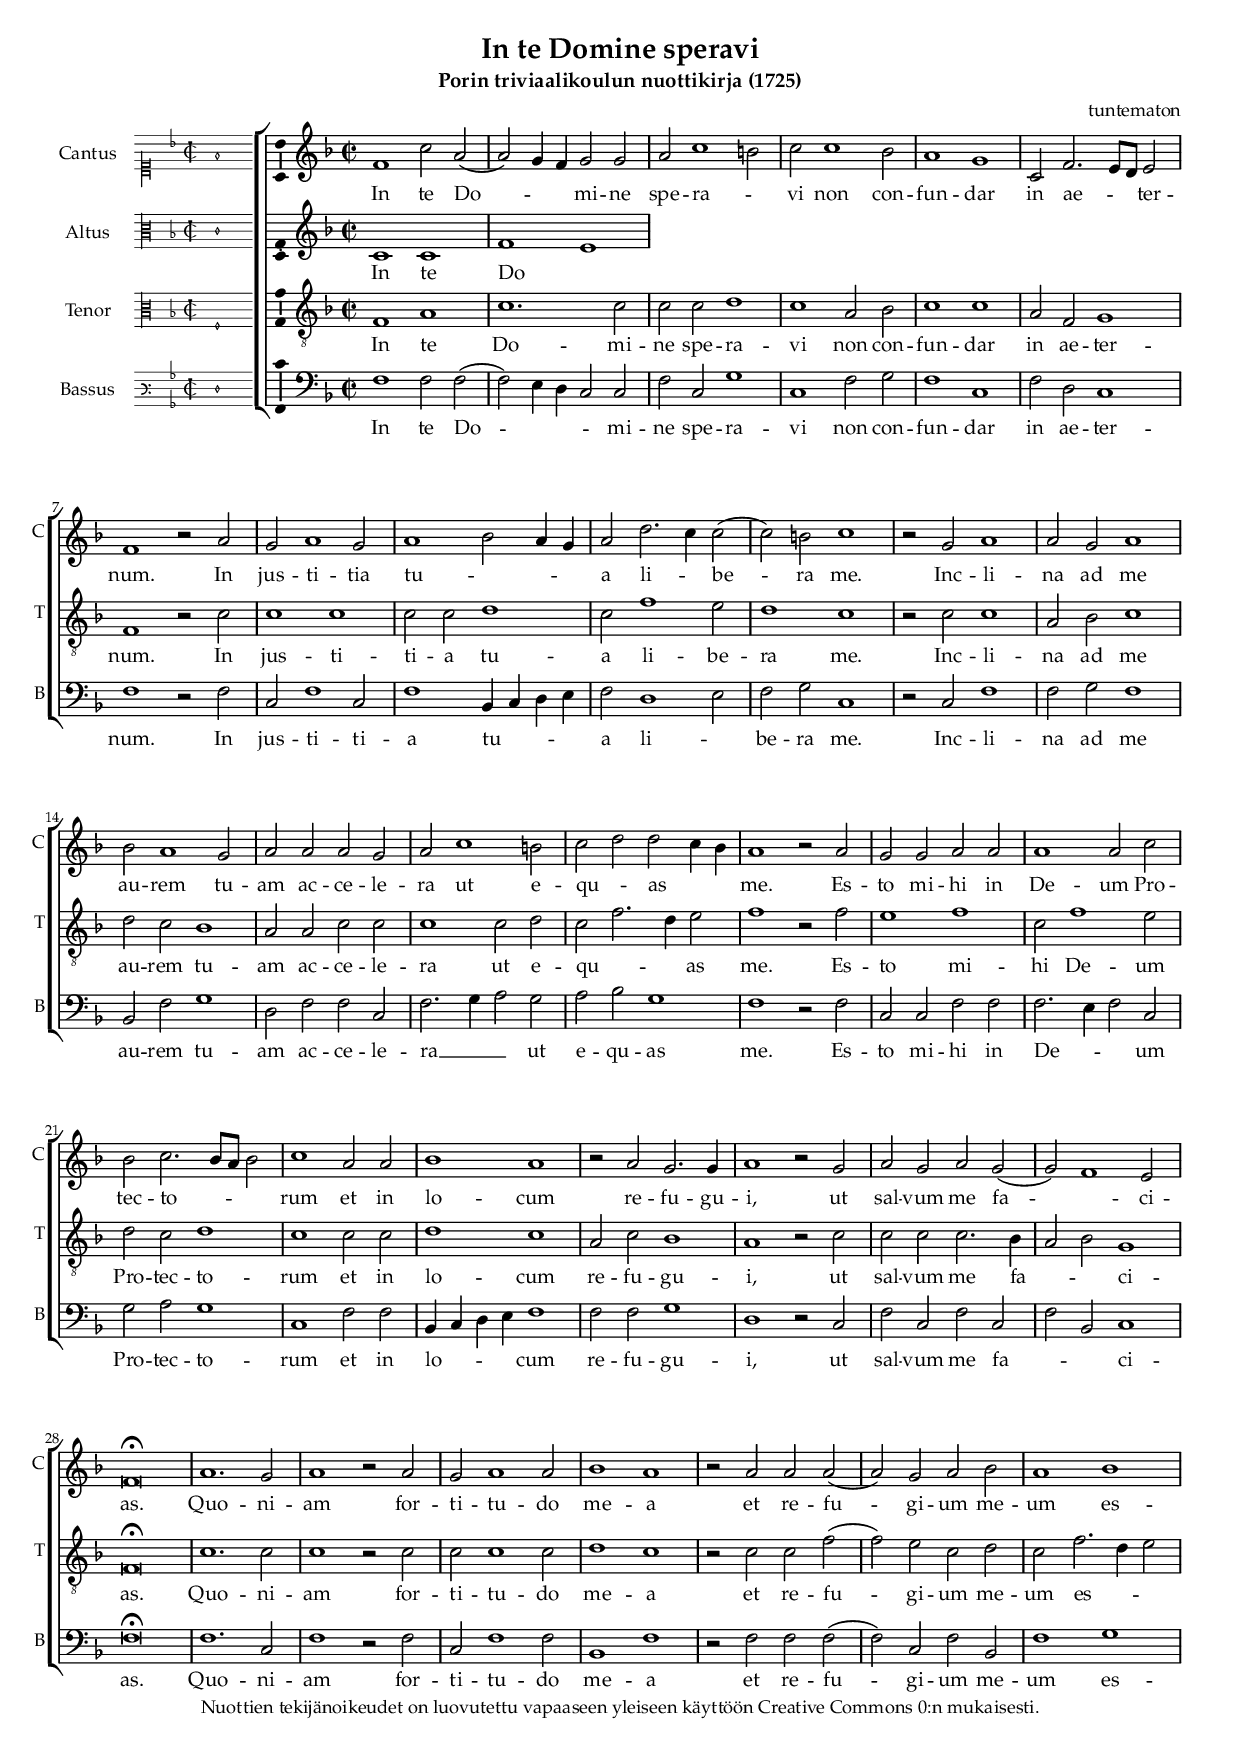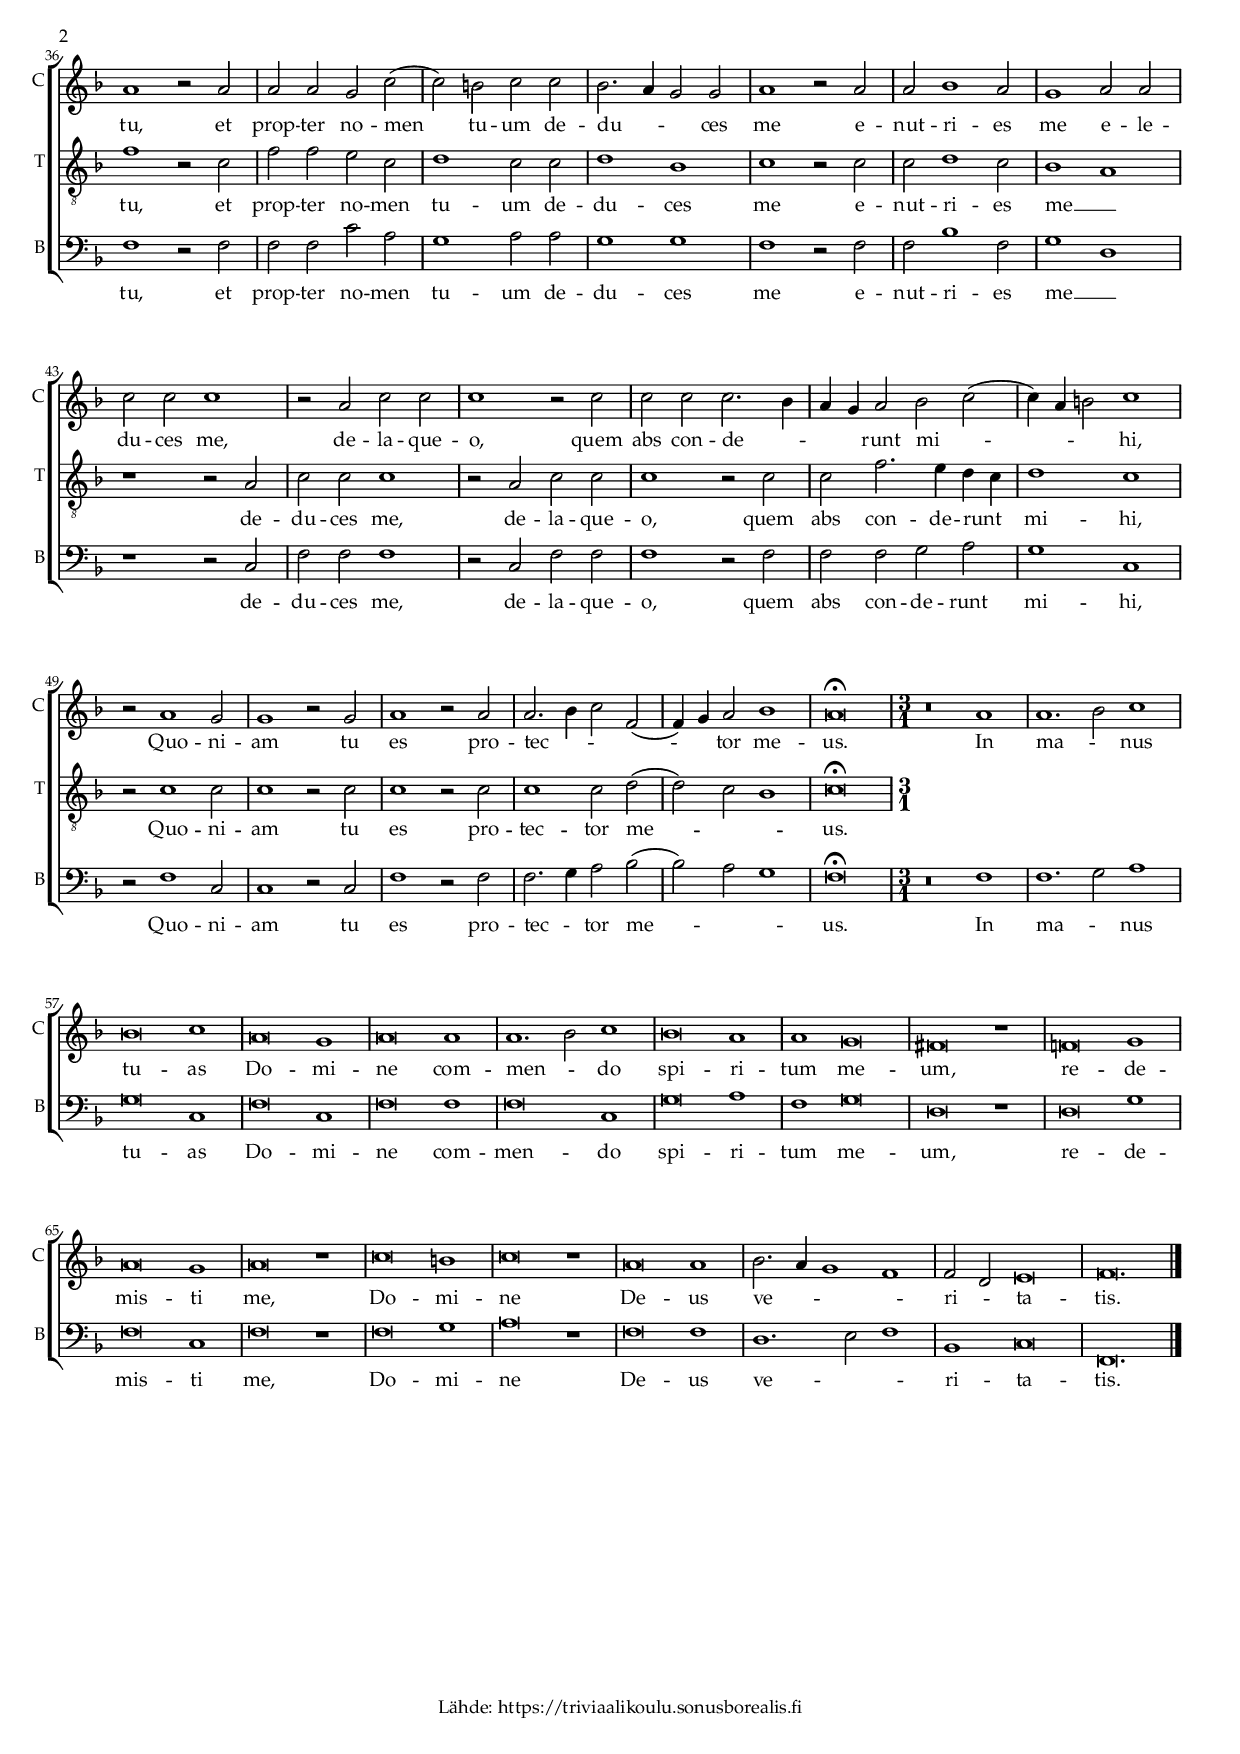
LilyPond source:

\version "2.20.0"
\include "suomi.ly"

#(set-global-staff-size 16)

global = {
%  \numericTimeSignature
  \time 2/2
  \set Timing.measureLength = #(ly:make-moment 4/2)
%  \autoBeamOff
  \key f \major
  \set Staff.midiInstrument = #"voice oohs"
}


SopranoMusic = \relative c' {
	\set Staff.instrumentName = #"Cantus"
	\set Staff.shortInstrumentName = "C"

	\incipit { \clef "mensural-c1" \key f \major \time 2/2 f'1 }

	f1 c'2 a( | a) g4 f g2 g | a c1 h2 |
	c2 c1 b2 | a1 g | c,2 f2. e8 d e2 |
	f1 r2 a | g a1 g2 | a1 b2 a4 g | a2 d2. c4 c2( |
% p2
	c) h c1 | r2 g a1 | a2 g a1 | b2 a1 g2 |
	a a a g | a c1 h2 | c d d c4 b | a1 r2 a |
	g g a a | a1 a2 c | b c2. b8 a b2 | c1 a2 a |
% p3
	b1 a | r2 a g2. g4 | a1 r2 g | a g a g( | 
	g) f1 e2 | f\breve\fermata |
	a1. g2 | a1 r2 a | g a1 a2 |
	b1 a | r2 a a a( | a) g a b | a1 b |
% p4
	a1 r2 a | a a g c( | c) h c c b2. a4 g2 g |
	a1 r2 a2 | a b1 a2 | g1 a2 a | c c c1 |
	r2 a c c | c1 r2 c | c c c2. b4 | a g a2 b c ( |
% p5
	c4) a h2 c1 | r2 a1 g2 | g1 r2 g2 | a1 r2 a |
	a2. b4 c2 f,( | f4) g a2 b1 | a\breve\fermata |
	\time 3/1
	r\breve a1 | a1. b2 c1 | b\breve c1 |
	a\breve g1 | a\breve a1 | a1. b2 c1 |
% p6
	b\breve a1 | a g\breve | fis\breve r1 | 
	f!\breve g1 | a\breve g1 | a\breve r1 |
	c\breve h1 | c\breve r1 | a\breve a1 | b2. a4 g1 f |
	f2 d e\breve | f\breve. \bar "|."
}

stanzaOneLyrics = \lyricmode {
	In te Do -- _ _ mi -- ne spe -- ra -- _ vi
	non con -- fun -- dar in ae -- _ _ ter -- num.
	In jus -- ti -- tia tu -- _ _ _ a li -- _ be -- ra me.
	Inc -- li -- na ad me au -- rem tu -- am ac -- ce -- le -- ra
	ut e -- qu -- _ as _ _ me. Es -- to mi -- hi in De -- um
	Pro -- tec -- to -- _ _ _ rum et in lo -- cum 
	re -- fu -- gu -- i, 
	ut sal -- vum me fa -- _ ci -- as.

	Quo -- ni -- am for -- ti -- tu -- do me -- a
	et re -- fu -- gi -- um me -- um es -- tu,
	et prop -- ter no -- men tu -- um
	de -- du -- _ _ ces me 
	e -- nut -- ri -- es me e -- le -- du -- ces me,
	de -- la -- que -- o, quem abs con -- de -- _ _ _ runt
	mi -- _ _ _ hi,
	Quo -- ni -- am tu es pro -- tec -- _ _ _ _ tor me -- us.

	In ma -- _ nus tu -- as Do -- mi -- ne 
	com -- men -- _ do spi -- ri -- tum me -- um,
	re -- de -- mis -- ti me,
	Do -- mi -- ne De -- us ve -- _ _ _ ri -- _ ta -- tis.
}

AltoMusic = \relative c' {
	\set Staff.instrumentName = #"Altus"
	\set Staff.shortInstrumentName = "A"

	\incipit { \clef "mensural-c3" \key f \major \time 2/2 c'1 }

	c1 c | f e |
%  \time 4/2
%  \once \override Staff.TimeSignature.break-visibility = ##(#t #f #t)
%  d\breve\fermata
}

TenoreMusic = \relative c {
	\set Staff.instrumentName = #"Tenor"
	\set Staff.shortInstrumentName = "T"

	\incipit { \clef "mensural-c3" \key f \major \time 2/2 f1 }

	\clef "treble_8"
	f1 a | c1. c2 | c c d1 |
	c a2 b | c1 c | a2 f g1 |
	f r2 c' | c1 c | c2 c d1 | c2 f1 e2 |
% p2
	d1 c | r2 c c1 | a2 b c1 | d2 c b1 |
	a2 a c c | c1 c2 d | c f2. d4 e2 | f1 r2 f |
	e1 f | c2 f1 e2 | d c d1 | c c2 c |
% p3
	d1 c | a2 c b1 | a r2 c | c c c2. b4 |
	a2 b g1 | f\breve\fermata |
	c'1. c2 | c1 r2 c | c c1 c2 |
	d1 c | r2 c c f( | f) e c d | c f2. d4 e2 |
% p4
	f1 r2 c | f f e c | d1 c2 c | d1 b |
	c r2 c | c d1 c2 | b1 a | r1 r2 a |
	c c c1 | r2 a c c | c1 r2 c | c f2. e4 d c |
% p5
	d1 c | r2 c1 c2 | c1 r2 c | c1 r2 c |
	c1 c2 d( | d) c b1 | c\breve\fermata |

}

stanzaOneLyricsTenor = \lyricmode {
	In te Do -- mi -- ne spe -- ra -- vi
	non con -- fun -- dar in ae -- ter -- num.
	In jus -- ti -- ti -- a tu -- a li -- be -- ra me.
	Inc -- li -- na ad me au -- rem tu -- am ac -- ce -- le -- ra 
	ut e -- qu -- _ _ as me. Es -- to mi -- hi De -- um
	Pro -- tec -- to -- rum et in lo -- cum 
	re -- fu -- gu -- i, 
	ut sal -- vum me fa -- _ _ ci -- as.

	Quo -- ni -- am for -- ti -- tu -- do me -- a
	et re -- fu -- gi -- um me -- um es -- _ _ tu,
	et prop -- ter no -- men tu -- um
	de -- du -- ces me
	e -- nut -- ri -- es me __ _

	de -- du -- ces me,
	de -- la -- que -- o, 
	quem abs con -- de -- runt _
	mi -- hi,
	Quo -- ni -- am tu es pro -- tec -- tor me -- _ _ us.

	In ma -- _ nus tu -- as Do -- mi -- ne 
	com -- men -- do spi -- ri -- tum me -- um,
	re -- de -- mis -- ti me,
	Do -- mi -- ne De -- us ve -- _ _ ri -- ta -- tis.
}



BassMusic = \relative c {
	\set Staff.instrumentName = #"Bassus"
	\set Staff.shortInstrumentName = "B"

  \incipit {
    \clef "mensural-f"
    \set Staff.middleCClefPosition = #4
    \set Staff.middleCPosition = #4
    \set Staff.clefPosition = #0
    \override Staff.KeySignature.flat-positions = #'((-5 . 5))
    \key f \major
    \time 2/2
    f1
  }

	\clef bass
	f1 f2 f( | f) e4 d c2 c | f c g'1 |
	c, f2 g | f1 c | f2 d c1 |
	f1 r2 f | c f1 c2 | f1 b,4 c d e | f2 d1 e2 |
% p2
	f g c,1 | r2 c f1 | f2 g f1 | b,2 f' g1 |
	d2 f f c | f2. g4 a2 g | a b g1 | f r2 f |
	c c f f | f2. e4 f2 c | g' a g1 | c, f2 f |
% p3
	b,4 c d e f1 | f2 f g1 | d r2 c | f c f c |
	f b, c1 | f\breve\fermata |
	f1. c2 | f1 r2 f | c f1 f2 |
	b,1 f' | r2 f f f( | f) c f b, | f'1 g |
% p4
	f r2 f | f f c' a | g1 a2 a | g1 g |
	f r2 f | f b1 f2 | g1 d | r1 r2 c |
	f f f1 | r2 c  f f | f1 r2 f | f f g a |
% p5
	g1 c, | r2 f1 c2 | c1 r2 c | f1 r2 f |
	f2. g4 a2 b( | b) a g1 | f\breve\fermata |
	\time 3/1 r\breve f1 |
	f1. g2 a1 | g\breve c,1 | f\breve c1 | f\breve f1 | f\breve c1 |
% p6
	g'\breve a1 | f g\breve | d\breve r1 |
	d\breve g1 | f\breve c1 | f\breve r1 |
	f\breve g1 | a\breve r1 |
	f\breve f1 | d1. e2 f1 | b, c\breve |
	f,\breve. \bar "|."
}

stanzaOneLyricsBass = \lyricmode {
	In te Do -- _ _ _ mi -- ne spe -- ra -- vi
	non con -- fun -- dar in ae -- ter -- num.
	In jus -- ti -- ti -- a tu -- _ _ _ a li -- _ be -- ra me.
	Inc -- li -- na ad me au -- rem tu -- am ac -- ce -- le -- ra __ _ _
	ut e -- qu -- as me. Es -- to mi -- hi in De -- _ _ um
	Pro -- tec -- to -- rum et in lo -- _ _ _ cum 
	re -- fu -- gu -- i, 
	ut sal -- vum me fa -- _ _ ci -- as.

	Quo -- ni -- am for -- ti -- tu -- do me -- a
	et re -- fu -- gi -- um me -- um es -- tu,
	et prop -- ter no -- men tu -- um
	de -- du -- ces me
	e -- nut -- ri -- es me __ _

	de -- du -- ces me,
	de -- la -- que -- o, 
	quem abs con -- de -- runt
	mi -- hi,
	Quo -- ni -- am tu es pro -- tec -- _ tor me -- _ _ us.

	In ma -- _ nus tu -- as Do -- mi -- ne 
	com -- men -- do spi -- ri -- tum me -- um,
	re -- de -- mis -- ti me,
	Do -- mi -- ne De -- us ve -- _ _ ri -- ta -- tis.
}


\include "in-te-domine-speravi.header.ily"


\score {
  \new ChoirStaff <<
    \new Staff <<
      \new Voice = "Soprano" {
		    \global
        \SopranoMusic
      }
     \new Lyrics \lyricsto "Soprano" {
       \stanzaOneLyrics
     }
    >>
    \new Staff <<
      \new Voice = "Alto" {
        \global
        \AltoMusic
      }
     \new Lyrics \lyricsto "Alto" {
       \stanzaOneLyrics
     }
    >>
    \new Staff <<
      \new Voice = "Tenore" {
        \global
        \TenoreMusic
      }
      \new Lyrics \lyricsto "Tenore" {
       \stanzaOneLyricsTenor
      }
    >>
    \new Staff <<
      \new Voice = "Bass" {
        \global
        \BassMusic
      }
      \new Lyrics \lyricsto "Bass" {
       \stanzaOneLyricsBass
      }
    >>
  >>
  \midi {
    \tempo 4 = 220
  }
  \layout {
    \context {
      \Voice
      \consists "Ambitus_engraver"
    }
    indent = 3.5\cm
    incipit-width = 2\cm
    \context {
     \Staff \RemoveEmptyStaves
   }
    \context {
     \Score
     \override VerticalAxisGroup.remove-first = ##t
    }
  }
}
